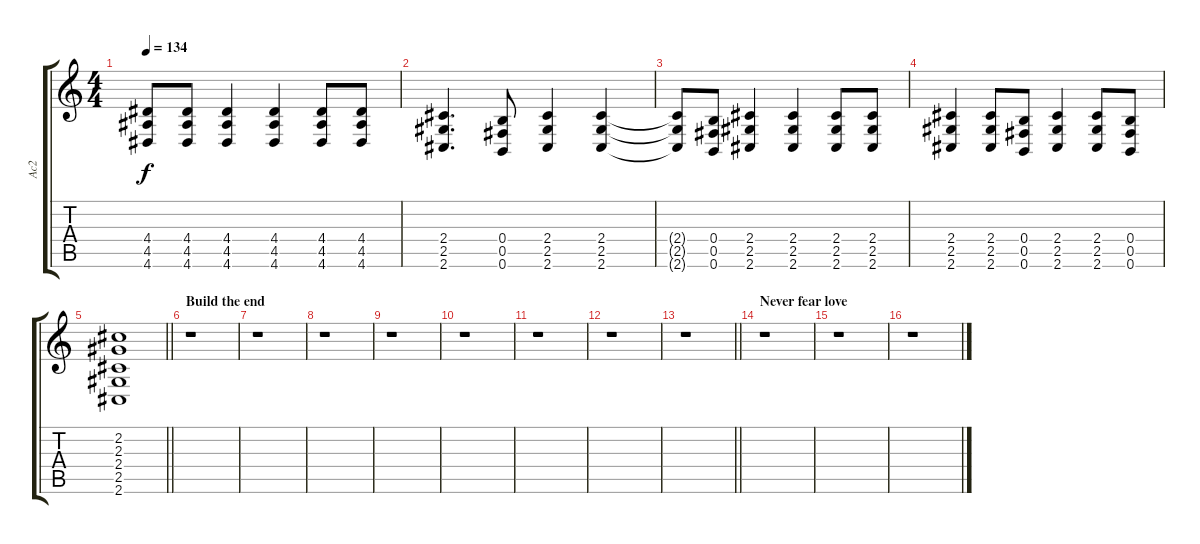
\track ("Ac2" "Ac2") {instrument acousticguitarsteel}
\staff {score tabs}
\tuning (Eb4 B3 Gb3 B2 Gb2 B1) {hide}
\ts (4 4)
\tempo 134
\clef g2
\ks c
(4.4{t} 4.5{t} 4.6{t}).8{dy f} (4.4 4.5 4.6).8 (4.4 4.5 4.6).4 (4.4 4.5 4.6).4 (4.4 4.5 4.6).8 (4.4 4.5 4.6).8 |
(2.4 2.5 2.6).4{d} (0.4 0.5 0.6).8 (2.4 2.5 2.6).4 (2.4 2.5 2.6).4 |
(2.4{t} 2.5{t} 2.6{t}).8 (0.4 0.5 0.6).8 (2.4 2.5 2.6).4 (2.4 2.5 2.6).4 (2.4 2.5 2.6).8 (2.4 2.5 2.6).8 |
(2.4 2.5 2.6).4 (2.4 2.5 2.6).8 (0.4 0.5 0.6).8 (2.4 2.5 2.6).4 (2.4 2.5 2.6).8 (0.4 0.5 0.6).8 |
\barLineRight lightlight
(2.2 2.3 2.4 2.5 2.6).1 |
\section ("" "Build the end")
r.1 |
r.1 |
r.1 |
r.1 |
r.1 |
r.1 |
r.1 |
\barLineRight lightlight
r.1 |
\section ("" "Never fear love")
r.1 |
r.1 |
r.1
